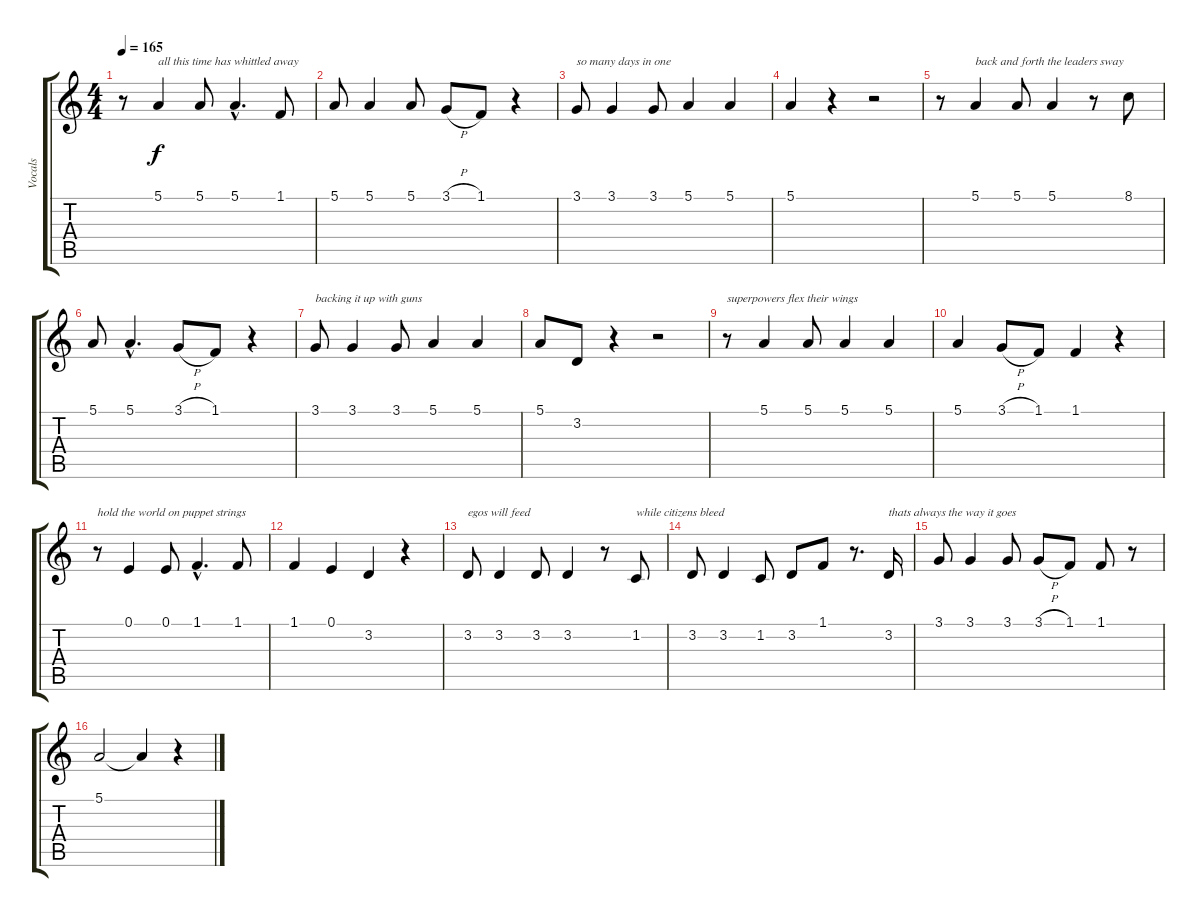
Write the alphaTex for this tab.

\track ("Vocals" "Vocals") {instrument trumpet}
\staff {score tabs}
\tuning (E4 B3 G3 D3 A2 E2) {hide}
\ts (4 4)
\tempo 165
\clef g2
\ks c
r.8{dy f instrument trumpet} 5.1.4{txt "all this time has whittled away"} 5.1.8 5.1{hac}.4{d} 1.1.8 |
5.1.8 5.1.4 5.1.8 3.1{h}.8 1.1.8 r.4 |
3.1.8{txt "so many days in one"} 3.1.4 3.1.8 5.1.4 5.1.4 |
5.1.4 r.4 r.2 |
r.8 5.1.4{txt "back and forth the leaders sway"} 5.1.8 5.1.4 r.8 8.1.8 |
5.1.8 5.1{hac}.4{d} 3.1{h}.8 1.1.8 r.4 |
3.1.8{txt "backing it up with guns"} 3.1.4 3.1.8 5.1.4 5.1.4 |
5.1.8 3.2.8 r.4 r.2 |
r.8{txt "superpowers flex their wings"} 5.1.4 5.1.8 5.1.4 5.1.4 |
5.1.4 3.1{h}.8 1.1.8 1.1.4 r.4 |
r.8{txt "hold the world on puppet strings"} 0.1.4 0.1.8 1.1{hac}.4{d} 1.1.8 |
1.1.4 0.1.4 3.2.4 r.4 |
3.2.8{txt "egos will feed"} 3.2.4 3.2.8 3.2.4 r.8 1.2.8{txt "while citizens bleed"} |
3.2.8 3.2.4 1.2.8 3.2.8 1.1.8 r.8{d} 3.2.16{txt "thats always the way it goes"} |
3.1.8 3.1.4 3.1.8 3.1{h}.8 1.1.8 1.1.8 r.8 |
5.1.2 5.1{t}.4 r.4
